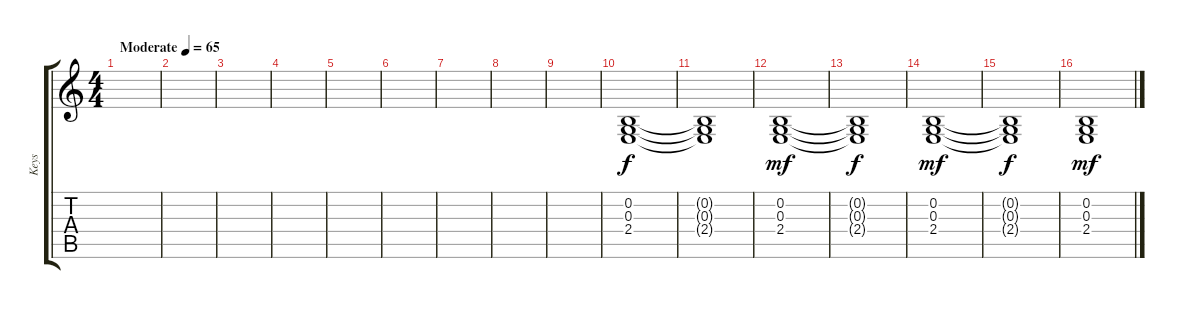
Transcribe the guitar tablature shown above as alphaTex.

\track ("Keys" "Keys") {instrument synthstrings1}
\staff {score tabs}
\tuning (E4 B3 G3 D3 A2 E2) {hide}
\ts (4 4)
\tempo (65 "Moderate")
\clef g2
\ks c
|
|
|
|
|
|
|
|
|
(0.2 0.3 2.4).1 |
(0.2{t} 0.3{t} 2.4{t}).1{dy f} |
(0.2 0.3 2.4).1{dy mf} |
(0.2{t} 0.3{t} 2.4{t}).1{dy f} |
(0.2 0.3 2.4).1{dy mf} |
(0.2{t} 0.3{t} 2.4{t}).1{dy f} |
(0.2 0.3 2.4).1{dy mf}
